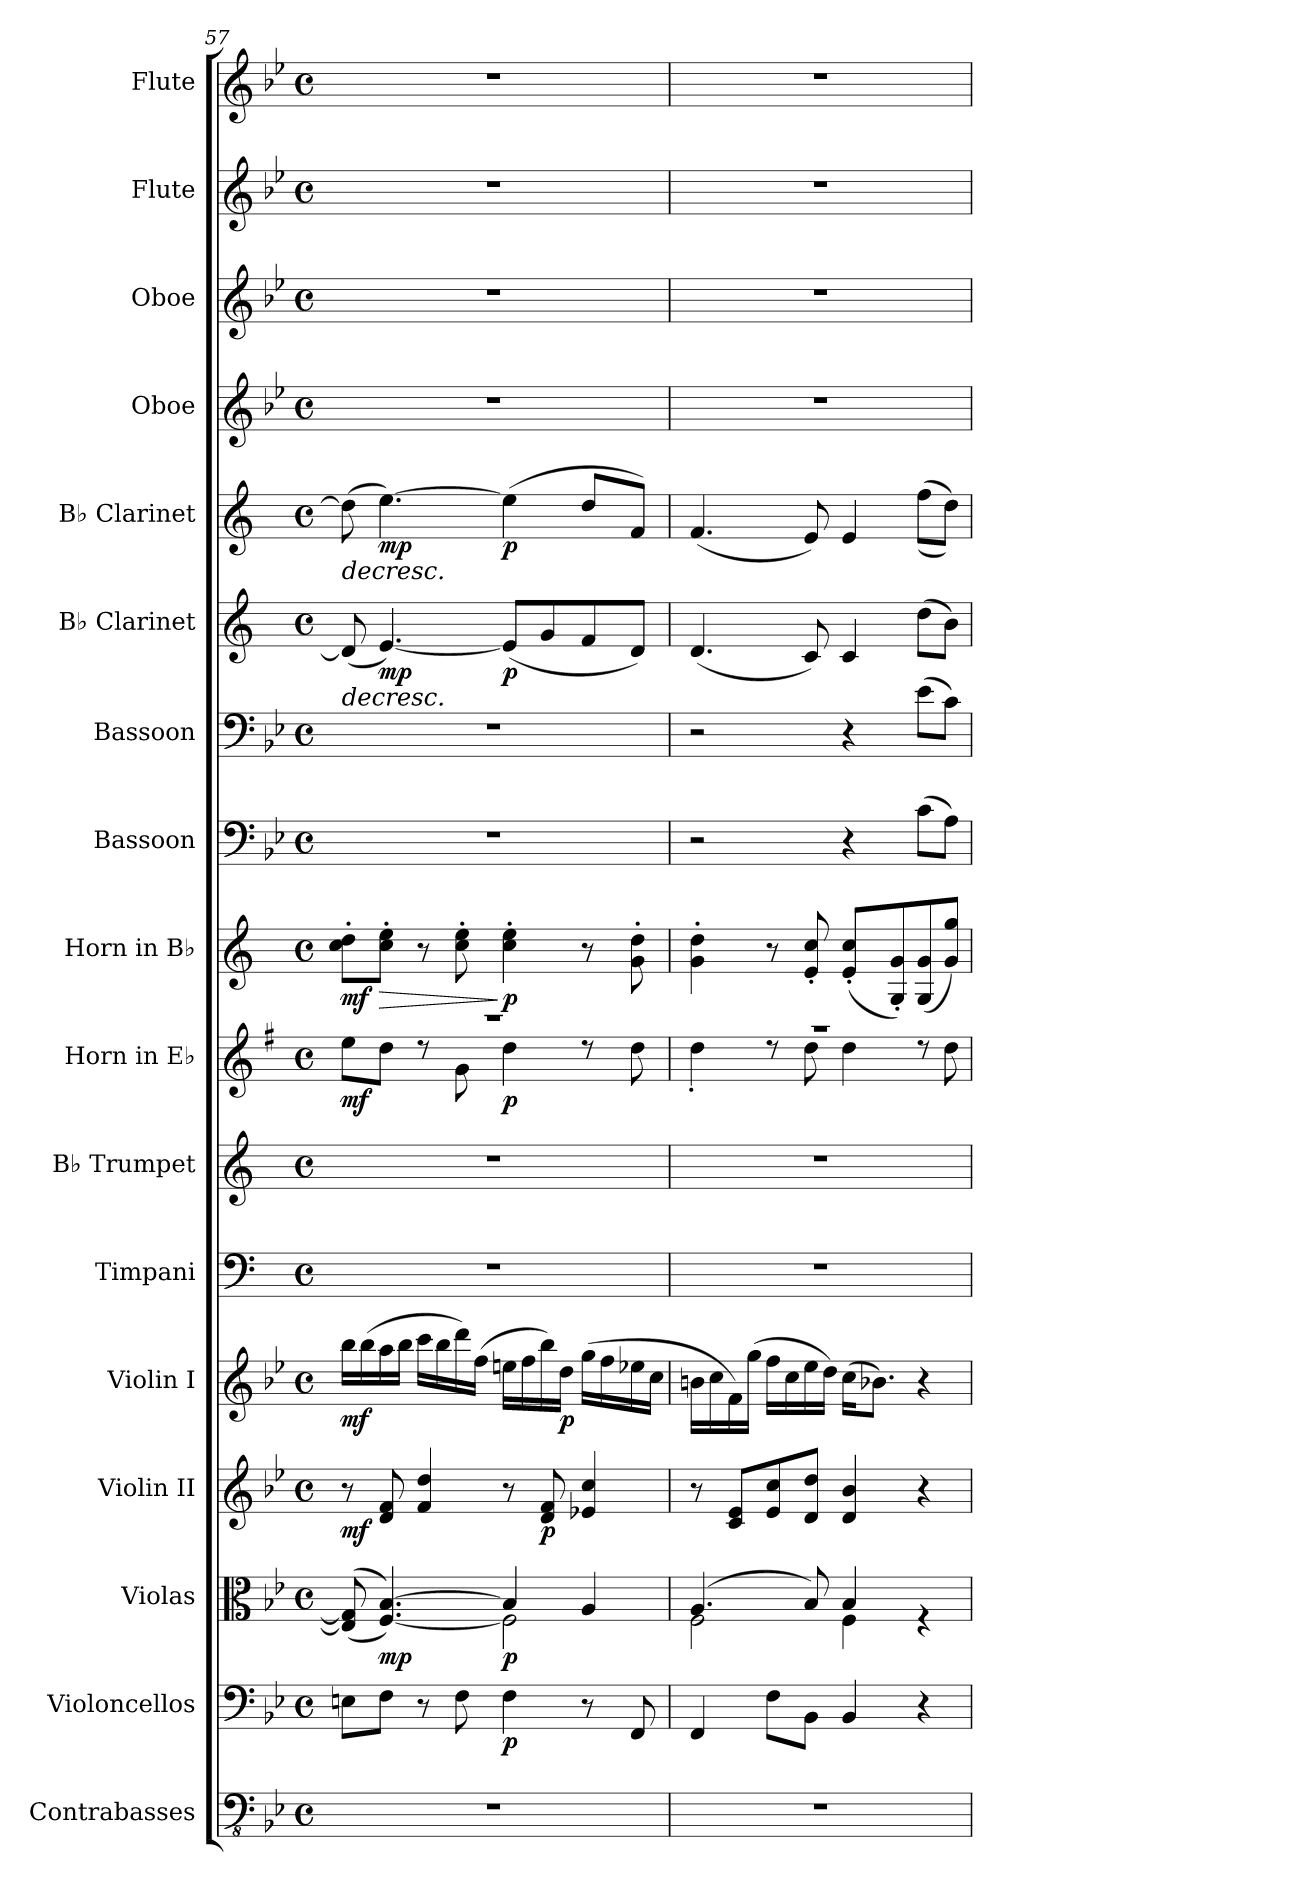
**kern	**kern	**dynam	**kern	**dynam	**kern	**dynam	**kern	**dynam	**kern	**kern	**kern	**dynam	**kern	**dynam	**kern	**kern	**kern	**dynam	**kern	**dynam	**kern	**kern	**kern	**kern
*part17	*part16	*part16	*part15	*part15	*part14	*part14	*part13	*part13	*part12	*part11	*part10	*part10	*part9	*part9	*part8	*part7	*part6	*part6	*part5	*part5	*part4	*part3	*part2	*part1
*staff17	*staff16	*staff16	*staff15	*staff15	*staff14	*staff14	*staff13	*staff13	*staff12	*staff11	*staff10	*staff10	*staff9	*staff9	*staff8	*staff7	*staff6	*staff6	*staff5	*staff5	*staff4	*staff3	*staff2	*staff1
*I"Contrabasses	*I"Violoncellos	*	*I"Violas	*	*I"Violin II	*	*I"Violin I	*	*I"Timpani	*I"B♭ Trumpet	*I"Horn in E♭	*	*I"Horn in B♭	*	*I"Bassoon	*I"Bassoon	*I"B♭ Clarinet	*	*I"B♭ Clarinet	*	*I"Oboe	*I"Oboe	*I"Flute	*I"Flute
*I'Cbs.	*I'Vcs.	*	*I'Vlas.	*	*I'Vln II.	*	*I'Vln I.	*	*I'Timp.	*I'B♭ Tpt.	*	*	*	*	*I'Bsn.	*I'Bsn.	*I'B♭ Cl.	*	*I'B♭ Cl.	*	*I'Ob.	*I'Ob.	*I'Fl.	*I'Fl.
*clefFv4	*clefF4	*	*clefC3	*	*clefG2	*	*clefG2	*	*clefF4	*clefG2	*clefG2	*	*clefG2	*	*clefF4	*clefF4	*clefG2	*	*clefG2	*	*clefG2	*clefG2	*clefG2	*clefG2
*	*	*	*	*	*	*	*	*	*	*ITrd1c2	*ITrd5c9	*	*ITrd1c2	*	*	*	*ITrd1c2	*	*ITrd1c2	*	*	*	*	*
*k[b-e-]	*k[b-e-]	*	*k[b-e-]	*	*k[b-e-]	*	*k[b-e-]	*	*k[]	*k[b-e-]	*k[b-e-]	*	*k[b-e-]	*	*k[b-e-]	*k[b-e-]	*k[b-e-]	*	*k[b-e-]	*	*k[b-e-]	*k[b-e-]	*k[b-e-]	*k[b-e-]
*M4/4	*M4/4	*	*M4/4	*	*M4/4	*	*M4/4	*	*M4/4	*M4/4	*M4/4	*	*M4/4	*	*M4/4	*M4/4	*M4/4	*	*M4/4	*	*M4/4	*M4/4	*M4/4	*M4/4
*met(c)	*met(c)	*	*met(c)	*	*met(c)	*	*met(c)	*	*met(c)	*met(c)	*met(c)	*	*met(c)	*	*met(c)	*met(c)	*met(c)	*	*met(c)	*	*met(c)	*met(c)	*met(c)	*met(c)
=57	=57	=57	=57	=57	=57	=57	=57	=57	=57	=57	=57	=57	=57	=57	=57	=57	=57	=57	=57	=57	=57	=57	=57	=57
*	*	*	*^	*	*	*	*	*	*	*	*^	*	*	*	*	*	*	*	*	*	*	*	*	*
!	!	!	!	!	!	!	!LO:DY:b	!	!LO:DY:b	!	!	!	!	!LO:DY:b	!	!LO:DY:b	!	!	!	!LO:HP:b	!	!LO:HP:b	!	!	!	!
1r	8En\L	.	((8E/] 8G/]	2ryy	.	8r	mf	16bb-\LL	mf	1r	1r	1r	8g\L	mf	8b-\' 8cc\'L	mf	1r	1r	(8c/]	>	(8cc\]	>	1r	1r	1r	1r
.	.	.	.	.	.	.	.	(16bb-\	.	.	.	.	.	.	.	.	.	.	.	.	.	.	.	.	.	.
!	!	!	!	!	!LO:DY:b	!	!	!	!	!	!	!	!	!	!	!LO:HP:b	!	!	!	!LO:DY:b	!	!LO:DY:b	!	!	!	!
.	8F\J	.	[4.F/ [4.B-/))	.	mp	8d/ 8f/	.	16aa\	.	.	.	.	8f\J	.	8b-\' 8dd\'J	>	.	.	[4.d/)	mp	[4.dd\)	mp	.	.	.	.
.	.	.	.	.	.	.	.	16bb-\JJ	.	.	.	.	.	.	.	.	.	.	.	.	.	.	.	.	.	.
.	8r	.	.	.	.	4f/ 4dd/	.	16ccc\LL	.	.	.	.	8rdd	.	8r	.	.	.	.	.	.	.	.	.	.	.
.	.	.	.	.	.	.	.	16bb-\	.	.	.	.	.	.	.	.	.	.	.	.	.	.	.	.	.	.
.	8F\	.	.	.	.	.	.	16ddd\)	.	.	.	.	8B-\	.	8b-\' 8dd\'	.	.	.	.	.	.	.	.	.	.	.
.	.	.	.	.	.	.	.	(16ff\JJ	.	.	.	.	.	.	.	.	.	.	.	.	.	.	.	.	.	.
!	!	!LO:DY:b	!	!	!LO:DY:b	!	!	!	!	!	!	!	!	!LO:DY:b	!	!LO:DY:n=1:b	!	!	!	!LO:DY:n=1:b	!	!LO:DY:n=1:b	!	!	!	!
.	4F\	p	4B-/]	2F\]	p	8r	.	16een\LL	.	.	.	.	4f\	p	4b-\' 4dd\'	] p	.	.	(8d/L]	] p	(4dd\]	] p	.	.	.	.
.	.	.	.	.	.	.	.	16ff\	.	.	.	.	.	.	.	.	.	.	.	.	.	.	.	.	.	.
!	!	!	!	!	!	!	!LO:DY:b	!	!	!	!	!	!	!	!	!	!	!	!	!	!	!	!	!	!	!
.	.	.	.	.	.	8d/ 8f/	p	16bb-\)	.	.	.	.	.	.	.	.	.	.	8f/	.	.	.	.	.	.	.
!	!	!	!	!	!	!	!	!	!LO:DY:b	!	!	!	!	!	!	!	!	!	!	!	!	!	!	!	!	!
.	.	.	.	.	.	.	.	16dd\JJ	p	.	.	.	.	.	.	.	.	.	.	.	.	.	.	.	.	.
.	8r	.	4A/	.	.	4e-X/ 4cc/	.	(16gg\LL	.	.	.	.	8rdd	.	8r	.	.	.	8e-/	.	8cc/L	.	.	.	.	.
.	.	.	.	.	.	.	.	16ff\	.	.	.	.	.	.	.	.	.	.	.	.	.	.	.	.	.	.
.	8FF/	.	.	.	.	.	.	16ee-X\	.	.	.	.	8f\	.	8f\' 8cc\'	.	.	.	8c/J)	.	8e-/J)	.	.	.	.	.
.	.	.	.	.	.	.	.	16cc\JJ	.	.	.	.	.	.	.	.	.	.	.	.	.	.	.	.	.	.
!!LO:PB:g=z
=58	=58	=58	=58	=58	=58	=58	=58	=58	=58	=58	=58	=58	=58	=58	=58	=58	=58	=58	=58	=58	=58	=58	=58	=58	=58	=58
1r	4FF/	.	(4.A/	2F\	.	8r	.	16bn\LL	.	1r	1r	1r	4f'\	.	4f\' 4cc\'	.	2r	2r	(4.c/	.	(4.e-/	.	1r	1r	1r	1r
.	.	.	.	.	.	.	.	16cc\	.	.	.	.	.	.	.	.	.	.	.	.	.	.	.	.	.	.
.	.	.	.	.	.	8c/ 8e-/L	.	16f\)	.	.	.	.	.	.	.	.	.	.	.	.	.	.	.	.	.	.
.	.	.	.	.	.	.	.	(16gg\JJ	.	.	.	.	.	.	.	.	.	.	.	.	.	.	.	.	.	.
.	8F\L	.	.	.	.	8e-/ 8cc/	.	16ff\LL	.	.	.	.	8rdd	.	8r	.	.	.	.	.	.	.	.	.	.	.
.	.	.	.	.	.	.	.	16cc\	.	.	.	.	.	.	.	.	.	.	.	.	.	.	.	.	.	.
.	8BB-\J	.	8B-/)	.	.	8d/ 8dd/J	.	16ee-\	.	.	.	.	8f\	.	8d/' 8b-/'	.	.	.	8B-/)	.	8d/)	.	.	.	.	.
.	.	.	.	.	.	.	.	16dd\JJ)	.	.	.	.	.	.	.	.	.	.	.	.	.	.	.	.	.	.
.	4BB-/	.	4B-/	4F\	.	4d/ 4b-/	.	(16cc\KL	.	.	.	.	4f\	.	(8d/' 8b-/'L	.	4r	4r	4B-/	.	4d/	.	.	.	.	.
.	.	.	.	.	.	.	.	8.b-X\J)	.	.	.	.	.	.	.	.	.	.	.	.	.	.	.	.	.	.
.	.	.	.	.	.	.	.	.	.	.	.	.	.	.	8F/' 8f/')	.	.	.	.	.	.	.	.	.	.	.
.	4r	.	4rF	4ryy	.	4r	.	4r	.	.	.	.	8rdd	.	(8F/ 8f/	.	(8c\L	(8e-\L	(8cc\L	.	((8ee-\L	.	.	.	.	.
.	.	.	.	.	.	.	.	.	.	.	.	.	8f\	.	8f/ 8ff/J)	.	8A\J)	8c\J)	8a\J)	.	8cc\J))	.	.	.	.	.
*	*	*	*v	*v	*	*	*	*	*	*	*	*v	*v	*	*	*	*	*	*	*	*	*	*	*	*	*
=	=	=	=	=	=	=	=	=	=	=	=	=	=	=	=	=	=	=	=	=	=	=	=	=
*-	*-	*-	*-	*-	*-	*-	*-	*-	*-	*-	*-	*-	*-	*-	*-	*-	*-	*-	*-	*-	*-	*-	*-	*-
